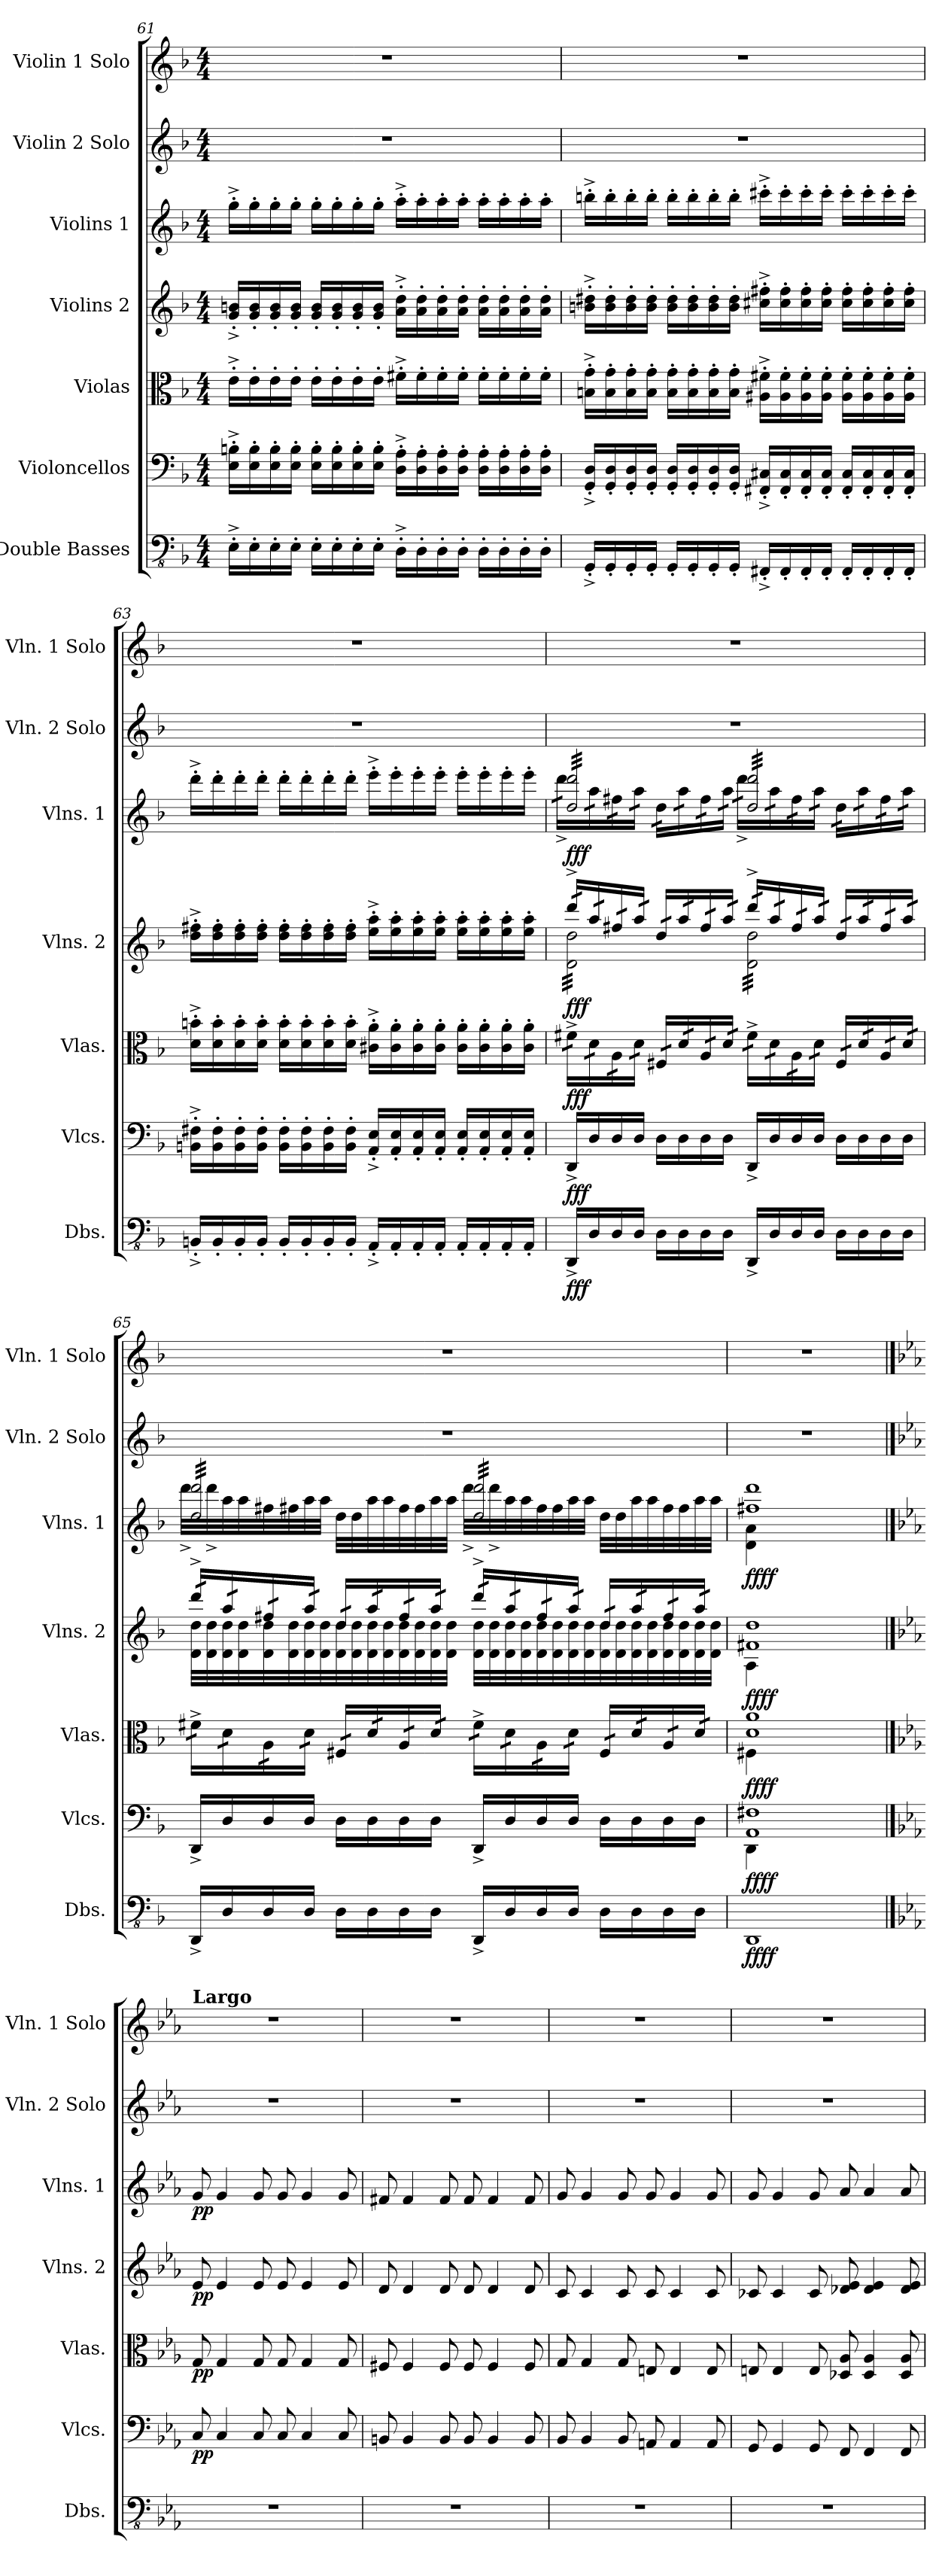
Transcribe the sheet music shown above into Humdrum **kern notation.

**kern	**dynam	**kern	**dynam	**kern	**dynam	**kern	**dynam	**kern	**dynam	**kern	**kern
*part7	*part7	*part6	*part6	*part5	*part5	*part4	*part4	*part3	*part3	*part2	*part1
*staff7	*staff7	*staff6	*staff6	*staff5	*staff5	*staff4	*staff4	*staff3	*staff3	*staff2	*staff1
*I"Double Basses	*	*I"Violoncellos	*	*I"Violas	*	*I"Violins 2	*	*I"Violins 1	*	*I"Violin 2 Solo	*I"Violin 1 Solo
*I'Dbs.	*	*I'Vlcs.	*	*I'Vlas.	*	*I'Vlns. 2	*	*I'Vlns. 1	*	*I'Vln. 2 Solo	*I'Vln. 1 Solo
*clefFv4	*	*clefF4	*	*clefC3	*	*clefG2	*	*clefG2	*	*clefG2	*clefG2
*k[b-]	*	*k[b-]	*	*k[b-]	*	*k[b-]	*	*k[b-]	*	*k[b-]	*k[b-]
*M4/4	*	*M4/4	*	*M4/4	*	*M4/4	*	*M4/4	*	*M4/4	*M4/4
=61	=61	=61	=61	=61	=61	=61	=61	=61	=61	=61	=61
16EE'^\LL	.	16E\'^ 16Bn\'^LL	.	16e'^\LL	.	16g/'^ 16bn/'^LL	.	16gg'^\LL	.	1r	1r
16EE'\	.	16E\' 16B\'	.	16e'\	.	16g/' 16b/'	.	16gg'\	.	.	.
16EE'\	.	16E\' 16B\'	.	16e'\	.	16g/' 16b/'	.	16gg'\	.	.	.
16EE'\JJ	.	16E\' 16B\'JJ	.	16e'\JJ	.	16g/' 16b/'JJ	.	16gg'\JJ	.	.	.
16EE'\LL	.	16E\' 16B\'LL	.	16e'\LL	.	16g/' 16b/'LL	.	16gg'\LL	.	.	.
16EE'\	.	16E\' 16B\'	.	16e'\	.	16g/' 16b/'	.	16gg'\	.	.	.
16EE'\	.	16E\' 16B\'	.	16e'\	.	16g/' 16b/'	.	16gg'\	.	.	.
16EE'\JJ	.	16E\' 16B\'JJ	.	16e'\JJ	.	16g/' 16b/'JJ	.	16gg'\JJ	.	.	.
16DD'^\LL	.	16D\'^ 16A\'^LL	.	16f#X'^\LL	.	16a\'^ 16dd\'^LL	.	16aa'^\LL	.	.	.
16DD'\	.	16D\' 16A\'	.	16f#'\	.	16a\' 16dd\'	.	16aa'\	.	.	.
16DD'\	.	16D\' 16A\'	.	16f#'\	.	16a\' 16dd\'	.	16aa'\	.	.	.
16DD'\JJ	.	16D\' 16A\'JJ	.	16f#'\JJ	.	16a\' 16dd\'JJ	.	16aa'\JJ	.	.	.
16DD'\LL	.	16D\' 16A\'LL	.	16f#'\LL	.	16a\' 16dd\'LL	.	16aa'\LL	.	.	.
16DD'\	.	16D\' 16A\'	.	16f#'\	.	16a\' 16dd\'	.	16aa'\	.	.	.
16DD'\	.	16D\' 16A\'	.	16f#'\	.	16a\' 16dd\'	.	16aa'\	.	.	.
16DD'\JJ	.	16D\' 16A\'JJ	.	16f#'\JJ	.	16a\' 16dd\'JJ	.	16aa'\JJ	.	.	.
!!LO:LB:g=z
=62	=62	=62	=62	=62	=62	=62	=62	=62	=62	=62	=62
16GGG'^/LL	.	16GG/'^ 16D/'^LL	.	16Bn\'^ 16g\'^LL	.	16bn\'^ 16dd#X\'^LL	.	16bbn'^\LL	.	1r	1r
16GGG'/	.	16GG/' 16D/'	.	16B\' 16g\'	.	16b\' 16dd#\'	.	16bb'\	.	.	.
16GGG'/	.	16GG/' 16D/'	.	16B\' 16g\'	.	16b\' 16dd#\'	.	16bb'\	.	.	.
16GGG'/JJ	.	16GG/' 16D/'JJ	.	16B\' 16g\'JJ	.	16b\' 16dd#\'JJ	.	16bb'\JJ	.	.	.
16GGG'/LL	.	16GG/' 16D/'LL	.	16B\' 16g\'LL	.	16b\' 16dd#\'LL	.	16bb'\LL	.	.	.
16GGG'/	.	16GG/' 16D/'	.	16B\' 16g\'	.	16b\' 16dd#\'	.	16bb'\	.	.	.
16GGG'/	.	16GG/' 16D/'	.	16B\' 16g\'	.	16b\' 16dd#\'	.	16bb'\	.	.	.
16GGG'/JJ	.	16GG/' 16D/'JJ	.	16B\' 16g\'JJ	.	16b\' 16dd#\'JJ	.	16bb'\JJ	.	.	.
16FFF#X'^/LL	.	16FF#X/'^ 16C#X/'^LL	.	16A#X\'^ 16f#X\'^LL	.	16cc#X\'^ 16ff#X\'^LL	.	16ccc#X'^\LL	.	.	.
16FFF#'/	.	16FF#/' 16C#/'	.	16A#\' 16f#\'	.	16cc#\' 16ff#\'	.	16ccc#'\	.	.	.
16FFF#'/	.	16FF#/' 16C#/'	.	16A#\' 16f#\'	.	16cc#\' 16ff#\'	.	16ccc#'\	.	.	.
16FFF#'/JJ	.	16FF#/' 16C#/'JJ	.	16A#\' 16f#\'JJ	.	16cc#\' 16ff#\'JJ	.	16ccc#'\JJ	.	.	.
16FFF#'/LL	.	16FF#/' 16C#/'LL	.	16A#\' 16f#\'LL	.	16cc#\' 16ff#\'LL	.	16ccc#'\LL	.	.	.
16FFF#'/	.	16FF#/' 16C#/'	.	16A#\' 16f#\'	.	16cc#\' 16ff#\'	.	16ccc#'\	.	.	.
16FFF#'/	.	16FF#/' 16C#/'	.	16A#\' 16f#\'	.	16cc#\' 16ff#\'	.	16ccc#'\	.	.	.
16FFF#'/JJ	.	16FF#/' 16C#/'JJ	.	16A#\' 16f#\'JJ	.	16cc#\' 16ff#\'JJ	.	16ccc#'\JJ	.	.	.
=63	=63	=63	=63	=63	=63	=63	=63	=63	=63	=63	=63
16BBBn'^/LL	.	16BBn\'^ 16F#X\'^LL	.	16d\'^ 16bn\'^LL	.	16dd\'^ 16ff#X\'^LL	.	16ddd'^\LL	.	1r	1r
16BBB'/	.	16BB\' 16F#\'	.	16d\' 16b\'	.	16dd\' 16ff#\'	.	16ddd'\	.	.	.
16BBB'/	.	16BB\' 16F#\'	.	16d\' 16b\'	.	16dd\' 16ff#\'	.	16ddd'\	.	.	.
16BBB'/JJ	.	16BB\' 16F#\'JJ	.	16d\' 16b\'JJ	.	16dd\' 16ff#\'JJ	.	16ddd'\JJ	.	.	.
16BBB'/LL	.	16BB\' 16F#\'LL	.	16d\' 16b\'LL	.	16dd\' 16ff#\'LL	.	16ddd'\LL	.	.	.
16BBB'/	.	16BB\' 16F#\'	.	16d\' 16b\'	.	16dd\' 16ff#\'	.	16ddd'\	.	.	.
16BBB'/	.	16BB\' 16F#\'	.	16d\' 16b\'	.	16dd\' 16ff#\'	.	16ddd'\	.	.	.
16BBB'/JJ	.	16BB\' 16F#\'JJ	.	16d\' 16b\'JJ	.	16dd\' 16ff#\'JJ	.	16ddd'\JJ	.	.	.
16AAA'^/LL	.	16AA/'^ 16E/'^LL	.	16c#X\'^ 16a\'^LL	.	16ee\'^ 16aa\'^LL	.	16eee'^\LL	.	.	.
16AAA'/	.	16AA/' 16E/'	.	16c#\' 16a\'	.	16ee\' 16aa\'	.	16eee'\	.	.	.
16AAA'/	.	16AA/' 16E/'	.	16c#\' 16a\'	.	16ee\' 16aa\'	.	16eee'\	.	.	.
16AAA'/JJ	.	16AA/' 16E/'JJ	.	16c#\' 16a\'JJ	.	16ee\' 16aa\'JJ	.	16eee'\JJ	.	.	.
16AAA'/LL	.	16AA/' 16E/'LL	.	16c#\' 16a\'LL	.	16ee\' 16aa\'LL	.	16eee'\LL	.	.	.
16AAA'/	.	16AA/' 16E/'	.	16c#\' 16a\'	.	16ee\' 16aa\'	.	16eee'\	.	.	.
16AAA'/	.	16AA/' 16E/'	.	16c#\' 16a\'	.	16ee\' 16aa\'	.	16eee'\	.	.	.
16AAA'/JJ	.	16AA/' 16E/'JJ	.	16c#\' 16a\'JJ	.	16ee\' 16aa\'JJ	.	16eee'\JJ	.	.	.
!!LO:PB:g=z
=64	=64	=64	=64	=64	=64	=64	=64	=64	=64	=64	=64
*	*	*	*	*	*	*^	*	*^	*	*	*
!	!LO:DY:b	!	!LO:DY:b	!	!LO:DY:b	!	!	!LO:DY:b	!	!	!LO:DY:b	!	!
*	*	*	*	*tremolo	*	*	*	*	*	*	*	*	*
*	*	*	*	*	*	*tremolo	*	*	*	*	*	*	*
*	*	*	*	*	*	*	*	*	*tremolo	*	*	*	*
16DDD^/LL	fff	16DD^/LL	fff	32f#X^\LLL	fff	32ddd^/LLL	32d\ 32dd\LLL	fff	32dd/ 32ddd/LLL	32ddd^\LLL	fff	1r	1r
.	.	.	.	32f#X^\	.	32ddd^/	32d\ 32dd\	.	32dd/ 32ddd/	32ddd^\	.	.	.
16DD/	.	16D/	.	32d\	.	32aa/	32d\ 32dd\	.	32dd/ 32ddd/	32aa\	.	.	.
.	.	.	.	32d\	.	32aa/	32d\ 32dd\	.	32dd/ 32ddd/	32aa\	.	.	.
16DD/	.	16D/	.	32A\	.	32ff#X/	32d\ 32dd\	.	32dd/ 32ddd/	32ff#X\	.	.	.
.	.	.	.	32A\	.	32ff#X/	32d\ 32dd\	.	32dd/ 32ddd/	32ff#X\	.	.	.
16DD/JJ	.	16D/JJ	.	32d\	.	32aa/	32d\ 32dd\	.	32dd/ 32ddd/	32aa\	.	.	.
.	.	.	.	32d\JJJ	.	32aa/JJJ	32d\ 32dd\	.	32dd/ 32ddd/	32aa\JJJ	.	.	.
16DD\LL	.	16D\LL	.	32F#X/LLL	.	32dd/LLL	32d\ 32dd\	.	32dd/ 32ddd/	32dd\LLL	.	.	.
.	.	.	.	32F#X/	.	32dd/	32d\ 32dd\	.	32dd/ 32ddd/	32dd\	.	.	.
16DD\	.	16D\	.	32d/	.	32aa/	32d\ 32dd\	.	32dd/ 32ddd/	32aa\	.	.	.
.	.	.	.	32d/	.	32aa/	32d\ 32dd\	.	32dd/ 32ddd/	32aa\	.	.	.
16DD\	.	16D\	.	32A/	.	32ff#/	32d\ 32dd\	.	32dd/ 32ddd/	32ff#\	.	.	.
.	.	.	.	32A/	.	32ff#/	32d\ 32dd\	.	32dd/ 32ddd/	32ff#\	.	.	.
16DD\JJ	.	16D\JJ	.	32d/	.	32aa/	32d\ 32dd\	.	32dd/ 32ddd/	32aa\	.	.	.
.	.	.	.	32d/JJJ	.	32aa/JJJ	32d\ 32dd\JJJ	.	32dd/ 32ddd/JJJ	32aa\JJJ	.	.	.
16DDD^/LL	.	16DD^/LL	.	32f#^\LLL	.	32ddd^/LLL	32d\ 32dd\LLL	.	32dd/ 32ddd/LLL	32ddd^\LLL	.	.	.
.	.	.	.	32f#^\	.	32ddd^/	32d\ 32dd\	.	32dd/ 32ddd/	32ddd^\	.	.	.
16DD/	.	16D/	.	32d\	.	32aa/	32d\ 32dd\	.	32dd/ 32ddd/	32aa\	.	.	.
.	.	.	.	32d\	.	32aa/	32d\ 32dd\	.	32dd/ 32ddd/	32aa\	.	.	.
16DD/	.	16D/	.	32A\	.	32ff#/	32d\ 32dd\	.	32dd/ 32ddd/	32ff#\	.	.	.
.	.	.	.	32A\	.	32ff#/	32d\ 32dd\	.	32dd/ 32ddd/	32ff#\	.	.	.
16DD/JJ	.	16D/JJ	.	32d\	.	32aa/	32d\ 32dd\	.	32dd/ 32ddd/	32aa\	.	.	.
.	.	.	.	32d\JJJ	.	32aa/JJJ	32d\ 32dd\	.	32dd/ 32ddd/	32aa\JJJ	.	.	.
16DD\LL	.	16D\LL	.	32F#/LLL	.	32dd/LLL	32d\ 32dd\	.	32dd/ 32ddd/	32dd\LLL	.	.	.
.	.	.	.	32F#/	.	32dd/	32d\ 32dd\	.	32dd/ 32ddd/	32dd\	.	.	.
16DD\	.	16D\	.	32d/	.	32aa/	32d\ 32dd\	.	32dd/ 32ddd/	32aa\	.	.	.
.	.	.	.	32d/	.	32aa/	32d\ 32dd\	.	32dd/ 32ddd/	32aa\	.	.	.
16DD\	.	16D\	.	32A/	.	32ff#/	32d\ 32dd\	.	32dd/ 32ddd/	32ff#\	.	.	.
.	.	.	.	32A/	.	32ff#/	32d\ 32dd\	.	32dd/ 32ddd/	32ff#\	.	.	.
16DD\JJ	.	16D\JJ	.	32d/	.	32aa/	32d\ 32dd\	.	32dd/ 32ddd/	32aa\	.	.	.
.	.	.	.	32d/JJJ	.	32aa/JJJ	32d\ 32dd\JJJ	.	32dd/ 32ddd/JJJ	32aa\JJJ	.	.	.
=65	=65	=65	=65	=65	=65	=65	=65	=65	=65	=65	=65	=65	=65
16DDD^/LL	.	16DD^/LL	.	32f#X^\LLL	.	32ddd^/LLL	32d\ 32dd\LLL	.	32dd/ 32ddd/LLL	32ddd^\LLL	.	1r	1r
.	.	.	.	32f#X^\	.	32ddd^/	32d\ 32dd\	.	32dd/ 32ddd/	32ddd^\	.	.	.
16DD/	.	16D/	.	32d\	.	32aa/	32d\ 32dd\	.	32dd/ 32ddd/	32aa\	.	.	.
.	.	.	.	32d\	.	32aa/	32d\ 32dd\	.	32dd/ 32ddd/	32aa\	.	.	.
16DD/	.	16D/	.	32A\	.	32ff#X/	32d\ 32dd\	.	32dd/ 32ddd/	32ff#X\	.	.	.
.	.	.	.	32A\	.	32ff#X/	32d\ 32dd\	.	32dd/ 32ddd/	32ff#X\	.	.	.
16DD/JJ	.	16D/JJ	.	32d\	.	32aa/	32d\ 32dd\	.	32dd/ 32ddd/	32aa\	.	.	.
.	.	.	.	32d\JJJ	.	32aa/JJJ	32d\ 32dd\	.	32dd/ 32ddd/	32aa\JJJ	.	.	.
16DD\LL	.	16D\LL	.	32F#X/LLL	.	32dd/LLL	32d\ 32dd\	.	32dd/ 32ddd/	32dd\LLL	.	.	.
.	.	.	.	32F#X/	.	32dd/	32d\ 32dd\	.	32dd/ 32ddd/	32dd\	.	.	.
16DD\	.	16D\	.	32d/	.	32aa/	32d\ 32dd\	.	32dd/ 32ddd/	32aa\	.	.	.
.	.	.	.	32d/	.	32aa/	32d\ 32dd\	.	32dd/ 32ddd/	32aa\	.	.	.
16DD\	.	16D\	.	32A/	.	32ff#/	32d\ 32dd\	.	32dd/ 32ddd/	32ff#\	.	.	.
.	.	.	.	32A/	.	32ff#/	32d\ 32dd\	.	32dd/ 32ddd/	32ff#\	.	.	.
16DD\JJ	.	16D\JJ	.	32d/	.	32aa/	32d\ 32dd\	.	32dd/ 32ddd/	32aa\	.	.	.
.	.	.	.	32d/JJJ	.	32aa/JJJ	32d\ 32dd\JJJ	.	32dd/ 32ddd/JJJ	32aa\JJJ	.	.	.
16DDD^/LL	.	16DD^/LL	.	32f#^\LLL	.	32ddd^/LLL	32d\ 32dd\LLL	.	32dd/ 32ddd/LLL	32ddd^\LLL	.	.	.
.	.	.	.	32f#^\	.	32ddd^/	32d\ 32dd\	.	32dd/ 32ddd/	32ddd^\	.	.	.
16DD/	.	16D/	.	32d\	.	32aa/	32d\ 32dd\	.	32dd/ 32ddd/	32aa\	.	.	.
.	.	.	.	32d\	.	32aa/	32d\ 32dd\	.	32dd/ 32ddd/	32aa\	.	.	.
16DD/	.	16D/	.	32A\	.	32ff#/	32d\ 32dd\	.	32dd/ 32ddd/	32ff#\	.	.	.
.	.	.	.	32A\	.	32ff#/	32d\ 32dd\	.	32dd/ 32ddd/	32ff#\	.	.	.
16DD/JJ	.	16D/JJ	.	32d\	.	32aa/	32d\ 32dd\	.	32dd/ 32ddd/	32aa\	.	.	.
.	.	.	.	32d\JJJ	.	32aa/JJJ	32d\ 32dd\	.	32dd/ 32ddd/	32aa\JJJ	.	.	.
16DD\LL	.	16D\LL	.	32F#/LLL	.	32dd/LLL	32d\ 32dd\	.	32dd/ 32ddd/	32dd\LLL	.	.	.
.	.	.	.	32F#/	.	32dd/	32d\ 32dd\	.	32dd/ 32ddd/	32dd\	.	.	.
16DD\	.	16D\	.	32d/	.	32aa/	32d\ 32dd\	.	32dd/ 32ddd/	32aa\	.	.	.
.	.	.	.	32d/	.	32aa/	32d\ 32dd\	.	32dd/ 32ddd/	32aa\	.	.	.
16DD\	.	16D\	.	32A/	.	32ff#/	32d\ 32dd\	.	32dd/ 32ddd/	32ff#\	.	.	.
.	.	.	.	32A/	.	32ff#/	32d\ 32dd\	.	32dd/ 32ddd/	32ff#\	.	.	.
16DD\JJ	.	16D\JJ	.	32d/	.	32aa/	32d\ 32dd\	.	32dd/ 32ddd/	32aa\	.	.	.
.	.	.	.	32d/JJJ	.	32aa/JJJ	32d\ 32dd\JJJ	.	32dd/ 32ddd/JJJ	32aa\JJJ	.	.	.
*	*	*	*	*	*	*	*	*	*Xtremolo	*	*	*	*
*	*	*	*	*	*	*Xtremolo	*	*	*	*	*	*	*
*	*	*	*	*Xtremolo	*	*	*	*	*	*	*	*	*
=66	=66	=66	=66	=66	=66	=66	=66	=66	=66	=66	=66	=66	=66
*	*	*^	*	*^	*	*	*	*	*	*	*	*	*
!	!LO:DY:b	!	!	!LO:DY:b	!	!	!LO:DY:b	!	!	!LO:DY:b	!	!	!LO:DY:b	!	!
1DDD	ffff	1AA 1F#X	4DD\	ffff	1d 1a	4F#X\	ffff	1f#X 1dd	4A\	ffff	1ff#X 1ddd	4d\ 4a\	ffff	1r	1r
.	.	.	2.ryy	.	.	2.ryy	.	.	2.ryy	.	.	2.ryy	.	.	.
*	*	*v	*v	*	*	*	*	*v	*v	*	*v	*v	*	*	*
*	*	*	*	*v	*v	*	*	*	*	*	*	*
!!LO:LB:g=z
==67	==67	==67	==67	==67	==67	==67	==67	==67	==67	==67	==67
*k[b-e-a-]	*	*k[b-e-a-]	*	*k[b-e-a-]	*	*k[b-e-a-]	*	*k[b-e-a-]	*	*k[b-e-a-]	*k[b-e-a-]
*	*	*^	*	*^	*	*^	*	*^	*	*	*
!	!	!	!	!	!	!	!	!	!	!	!	!	!	!	!LO:TX:a:B:t=Largo
!	!	!	!	!LO:DY:b	!	!	!LO:DY:b	!	!	!LO:DY:b	!	!	!LO:DY:b	!	!
*	*	*v	*v	*	*	*	*	*v	*v	*	*v	*v	*	*	*
*	*	*	*	*v	*v	*	*	*	*	*	*	*
1r	.	8C/	pp	8G/	pp	8e-/	pp	8g/	pp	1r	1r
.	.	4C/	.	4G/	.	4e-/	.	4g/	.	.	.
.	.	8C/	.	8G/	.	8e-/	.	8g/	.	.	.
.	.	8C/	.	8G/	.	8e-/	.	8g/	.	.	.
.	.	4C/	.	4G/	.	4e-/	.	4g/	.	.	.
.	.	8C/	.	8G/	.	8e-/	.	8g/	.	.	.
=68	=68	=68	=68	=68	=68	=68	=68	=68	=68	=68	=68
1r	.	8BBn/	.	8F#X/	.	8d/	.	8f#X/	.	1r	1r
.	.	4BB/	.	4F#/	.	4d/	.	4f#/	.	.	.
.	.	8BB/	.	8F#/	.	8d/	.	8f#/	.	.	.
.	.	8BB/	.	8F#/	.	8d/	.	8f#/	.	.	.
.	.	4BB/	.	4F#/	.	4d/	.	4f#/	.	.	.
.	.	8BB/	.	8F#/	.	8d/	.	8f#/	.	.	.
=69	=69	=69	=69	=69	=69	=69	=69	=69	=69	=69	=69
1r	.	8BB-/	.	8G/	.	8c/	.	8g/	.	1r	1r
.	.	4BB-/	.	4G/	.	4c/	.	4g/	.	.	.
.	.	8BB-/	.	8G/	.	8c/	.	8g/	.	.	.
.	.	8AAn/	.	8En/	.	8c/	.	8g/	.	.	.
.	.	4AA/	.	4E/	.	4c/	.	4g/	.	.	.
.	.	8AA/	.	8E/	.	8c/	.	8g/	.	.	.
=70	=70	=70	=70	=70	=70	=70	=70	=70	=70	=70	=70
1r	.	8GG/	.	8En/	.	8c-X/	.	8g/	.	1r	1r
.	.	4GG/	.	4E/	.	4c-/	.	4g/	.	.	.
.	.	8GG/	.	8E/	.	8c-/	.	8g/	.	.	.
.	.	8FF/	.	8D-X/ 8A-/	.	8d-X/ 8e-/	.	8a-/	.	.	.
.	.	4FF/	.	4D-/ 4A-/	.	4d-/ 4e-/	.	4a-/	.	.	.
.	.	8FF/	.	8D-/ 8A-/	.	8d-/ 8e-/	.	8a-/	.	.	.
=	=	=	=	=	=	=	=	=	=	=	=
*-	*-	*-	*-	*-	*-	*-	*-	*-	*-	*-	*-
